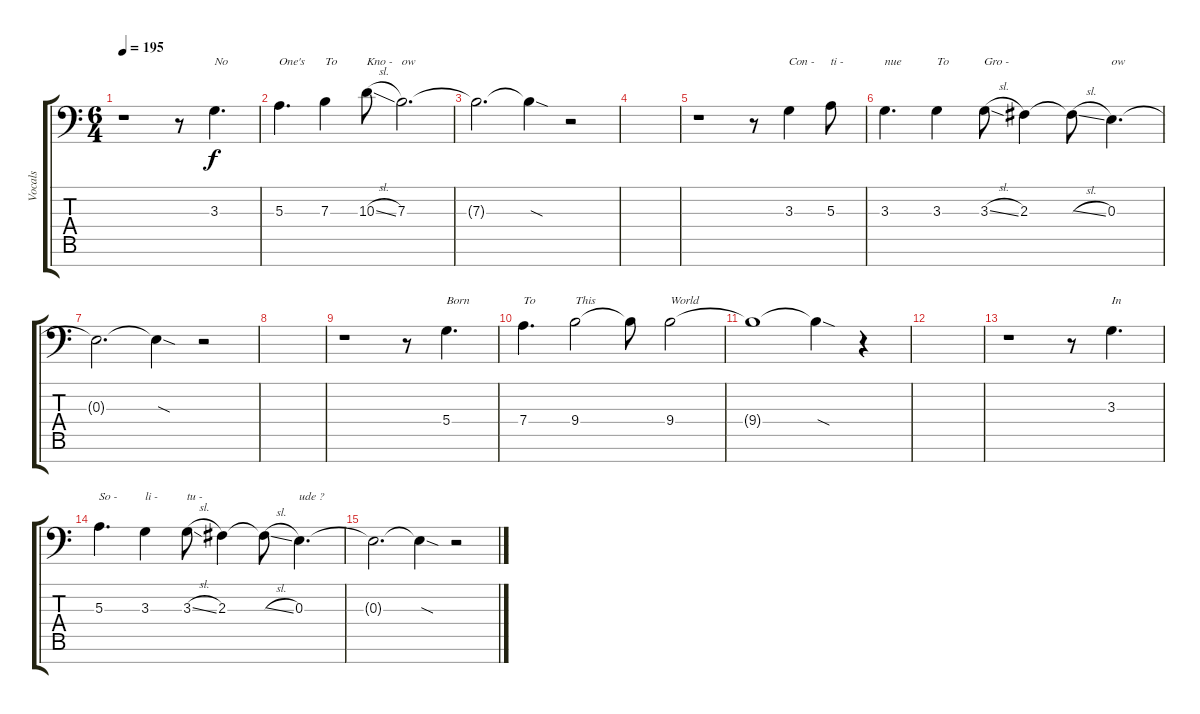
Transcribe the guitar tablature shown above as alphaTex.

\track ("Vocals" "Vocals") {instrument bassoon}
\staff {score tabs}
\tuning (D4 A3 E3 D3 A2 E2 A1) {hide}
\ts (6 4)
\tempo 195
\clef f4
\ks c
r.1{dy f} r.8 3.3.4{d txt "No"} |
5.3.4{d txt "One's"} 7.3.4{txt "To"} 10.3{sl}.8{txt "Kno - "} 7.3.2{d txt "ow"} |
7.3{t}.2{d} 7.3{sod t}.4 r.2 |
|
r.1 r.8 3.3.4{txt "Con - "} 5.3.8{txt "ti - "} |
3.3.4{d txt "nue"} 3.3.4{txt "To"} 3.3{sl}.8{txt "Gro - "} 2.3.4 2.3{sl t}.8 0.3.4{d txt "ow"} |
0.3{t}.2{d} 0.3{sod t}.4 r.2 |
|
r.1 r.8 5.4.4{d txt "Born"} |
7.4.4{d txt "To"} 9.4.2{txt "This"} 9.4{t}.8 9.4.2{txt "World"} |
9.4{t}.1 9.4{sod t}.4 r.4 |
|
r.1 r.8 3.3.4{d txt "In"} |
5.3.4{d txt "So -"} 3.3.4{txt "li - "} 3.3{sl}.8{txt "tu - "} 2.3.4 2.3{sl t}.8 0.3.4{d txt "ude ?"} |
0.3{t}.2{d} 0.3{sod t}.4 r.2
